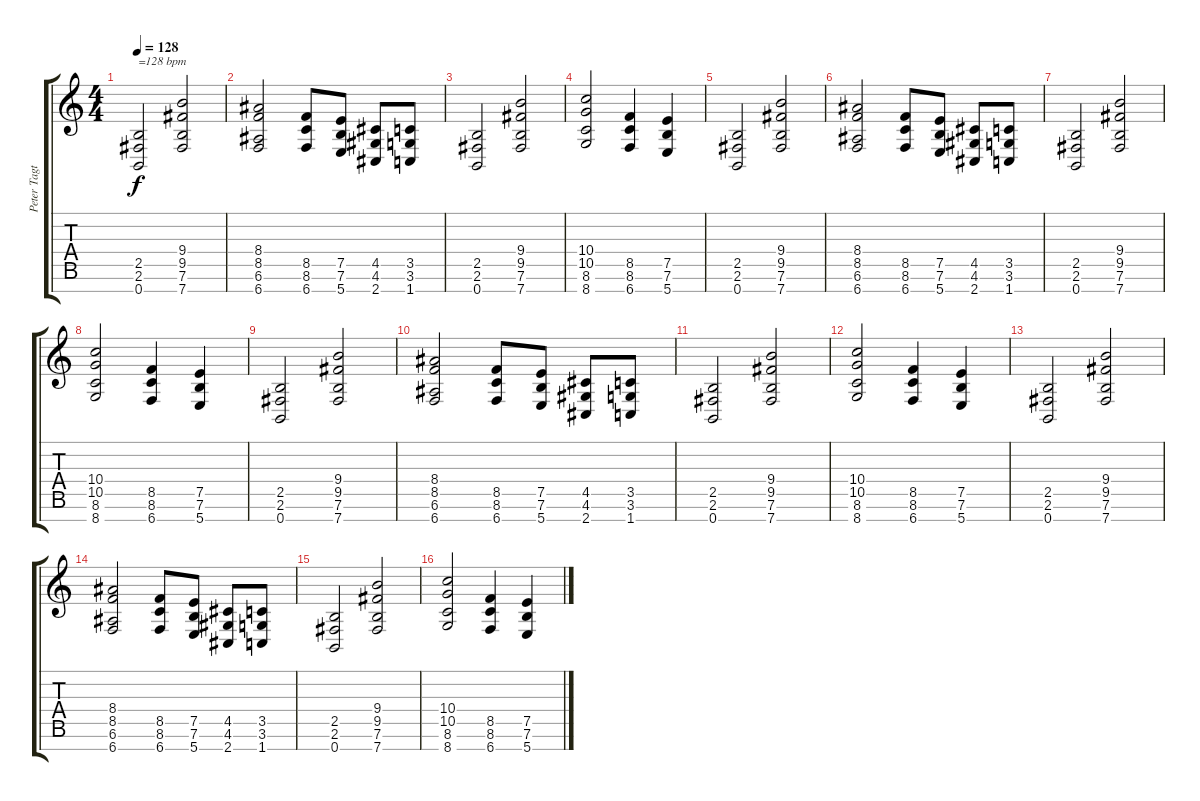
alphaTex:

\track ("Peter Tagtgren Guitar 1" "Peter Tagt") {instrument overdrivenguitar}
\staff {score tabs}
\tuning (E4 B3 G3 D3 A2 E2 B1) {hide}
\ts (4 4)
\tempo 128
\clef g2
\ks c
(2.5 2.6 0.7).2{txt "=128 bpm" dy f instrument overdrivenguitar} (9.4 9.5 7.6 7.7).2 |
(8.4 8.5 6.6 6.7).2 (8.5 8.6 6.7).8 (7.5 7.6 5.7).8 (4.5 4.6 2.7).8 (3.5 3.6 1.7).8 |
(2.5 2.6 0.7).2 (9.4 9.5 7.6 7.7).2 |
(10.4 10.5 8.6 8.7).2 (8.5 8.6 6.7).4 (7.5 7.6 5.7).4 |
(2.5 2.6 0.7).2 (9.4 9.5 7.6 7.7).2 |
(8.4 8.5 6.6 6.7).2 (8.5 8.6 6.7).8 (7.5 7.6 5.7).8 (4.5 4.6 2.7).8 (3.5 3.6 1.7).8 |
(2.5 2.6 0.7).2 (9.4 9.5 7.6 7.7).2 |
(10.4 10.5 8.6 8.7).2 (8.5 8.6 6.7).4 (7.5 7.6 5.7).4 |
(2.5 2.6 0.7).2 (9.4 9.5 7.6 7.7).2 |
(8.4 8.5 6.6 6.7).2 (8.5 8.6 6.7).8 (7.5 7.6 5.7).8 (4.5 4.6 2.7).8 (3.5 3.6 1.7).8 |
(2.5 2.6 0.7).2 (9.4 9.5 7.6 7.7).2 |
(10.4 10.5 8.6 8.7).2 (8.5 8.6 6.7).4 (7.5 7.6 5.7).4 |
(2.5 2.6 0.7).2 (9.4 9.5 7.6 7.7).2 |
(8.4 8.5 6.6 6.7).2 (8.5 8.6 6.7).8 (7.5 7.6 5.7).8 (4.5 4.6 2.7).8 (3.5 3.6 1.7).8 |
(2.5 2.6 0.7).2 (9.4 9.5 7.6 7.7).2 |
(10.4 10.5 8.6 8.7).2 (8.5 8.6 6.7).4 (7.5 7.6 5.7).4
